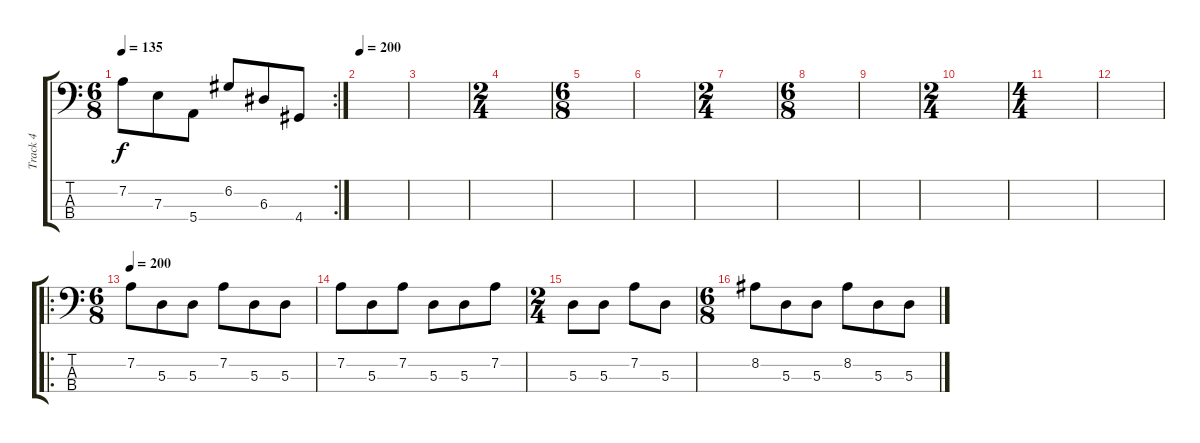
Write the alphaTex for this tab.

\track ("Track 4" "Track 4") {instrument electricbassfinger}
\staff {score tabs}
\tuning (G2 D2 A1 E1) {hide}
\rc 2
\ts (6 8)
\tempo 135
\clef f4
\ks c
7.2.8{dy f} 7.3.8 5.4.8 6.2.8 6.3.8 4.4.8 |
\tempo 200
|
|
\ts (2 4)
|
\ts (6 8)
|
|
\ts (2 4)
|
\ts (6 8)
|
|
\ts (2 4)
|
\ts (4 4)
|
|
\ro
\ts (6 8)
\tempo 200
7.2.8 5.3.8 5.3.8 7.2.8 5.3.8 5.3.8 |
7.2.8 5.3.8 7.2.8 5.3.8 5.3.8 7.2.8 |
\ts (2 4)
5.3.8 5.3.8 7.2.8 5.3.8 |
\ts (6 8)
8.2.8 5.3.8 5.3.8 8.2.8 5.3.8 5.3.8
